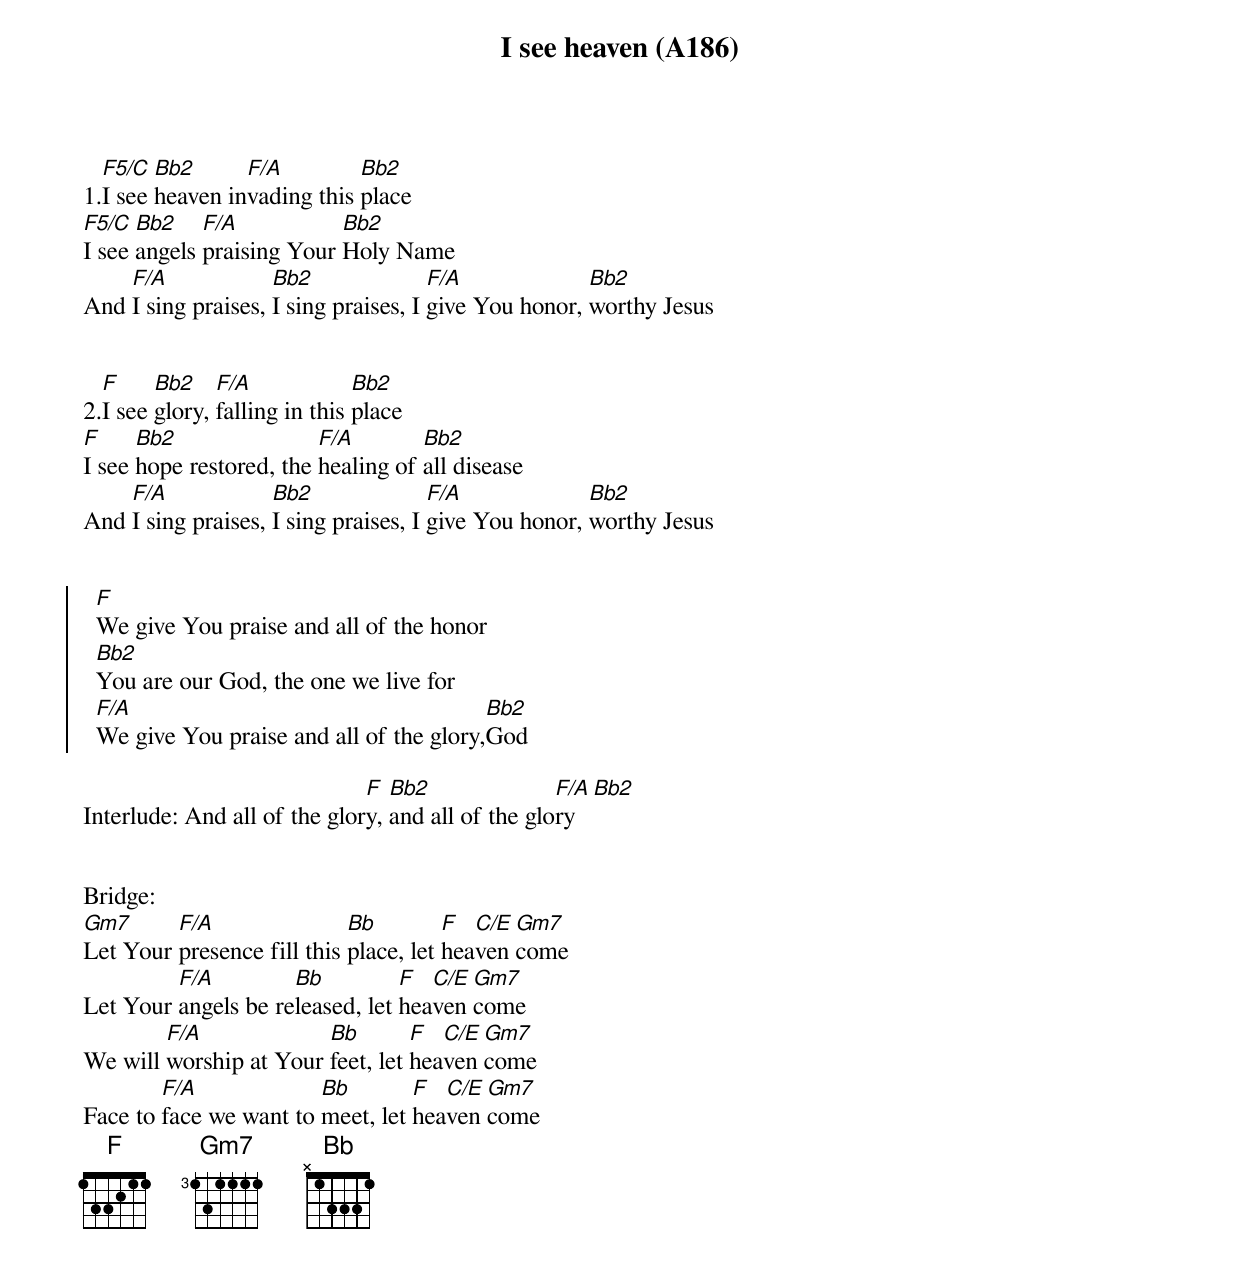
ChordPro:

{title: I see heaven (A186)}
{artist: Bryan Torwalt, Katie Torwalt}

1.[F5/C]I see [Bb2]heaven in[F/A]vading this [Bb2]place
[F5/C]I see [Bb2]angels [F/A]praising Your [Bb2]Holy Name
And [F/A]I sing praises, [Bb2]I sing praises, I [F/A]give You honor, [Bb2]worthy Jesus


2.[F]I see [Bb2]glory, [F/A]falling in this [Bb2]place
[F]I see [Bb2]hope restored, the [F/A]healing of [Bb2]all disease
And [F/A]I sing praises, [Bb2]I sing praises, I [F/A]give You honor, [Bb2]worthy Jesus


{soc}
  [F]We give You praise and all of the honor
  [Bb2]You are our God, the one we live for
  [F/A]We give You praise and all of the glory,[Bb2]God
 {eoc}

Interlude: And all of the glor[F]y, [Bb2]and all of the glo[F/A]ry [Bb2]


Bridge:
[Gm7]Let Your [F/A]presence fill this [Bb]place, let [F]hea[C/E]ven [Gm7]come
Let Your [F/A]angels be re[Bb]leased, let [F]hea[C/E]ven [Gm7]come
We will [F/A]worship at Your [Bb]feet, let [F]hea[C/E]ven [Gm7]come
Face to [F/A]face we want to [Bb]meet, let [F]hea[C/E]ven [Gm7]come
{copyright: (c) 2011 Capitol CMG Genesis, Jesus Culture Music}
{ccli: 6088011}
